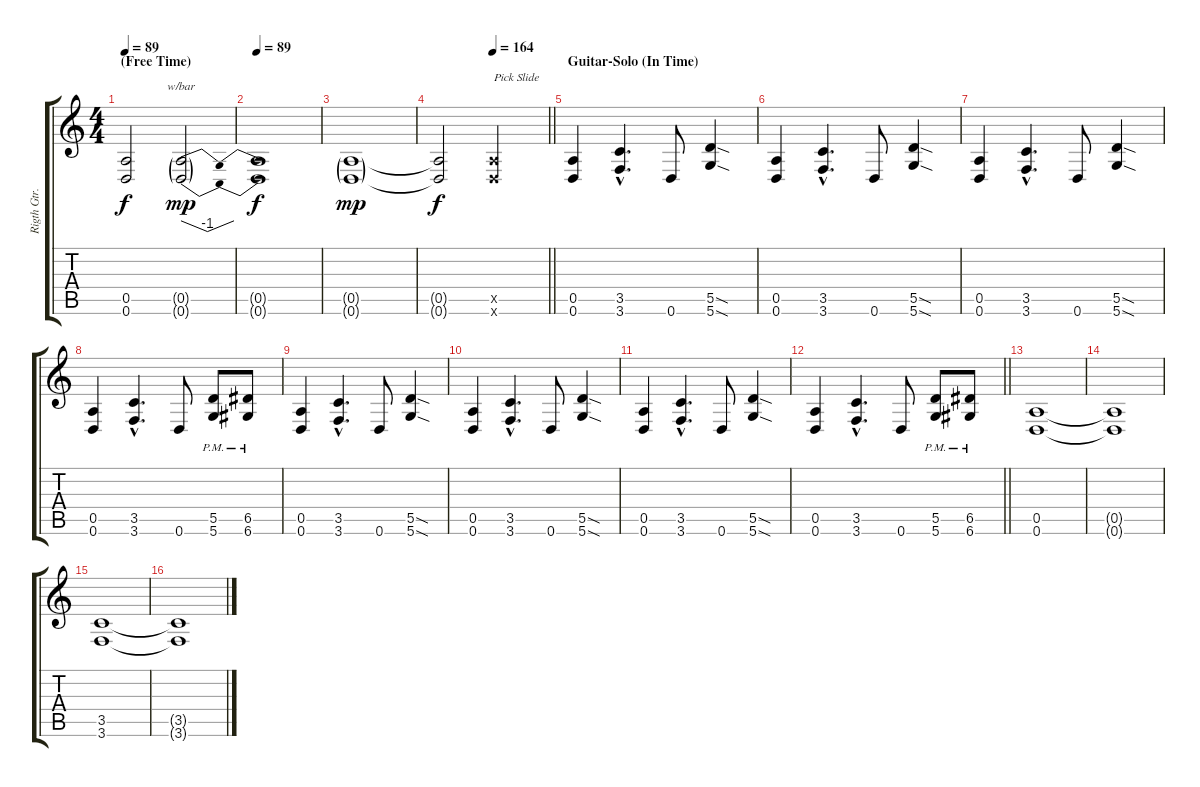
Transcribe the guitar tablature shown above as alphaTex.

\track ("Rigth Gtr. Teemu" "Rigth Gtr.") {instrument distortionguitar}
\staff {score tabs}
\tuning (E4 B3 G3 D3 A2 D2) {hide}
\ts (4 4)
\section ("" "(Free Time)")
\tempo 89
\clef g2
\ks c
(0.5 0.6).2{dy f} (0.5{g} 0.6{g}).2{tbe (dip default 0 0 23 -4 55 -4 60 0) dy mp} |
\tempo 89
(0.5{t} 0.6{t}).1{dy f} |
(0.5{g} 0.6{g}).1{dy mp} |
\tempo (164 0.5)
\barLineRight lightlight
(0.5{t} 0.6{t}).2{dy f} (0.5{x} 0.6{x}).2{txt "Pick Slide"} |
\section ("" "Guitar-Solo (In Time)")
(0.5 0.6).4 (3.5{hac} 3.6{hac}).4{d} 0.6.8 (5.5{sod} 5.6{sod}).4 |
(0.5 0.6).4 (3.5{hac} 3.6{hac}).4{d} 0.6.8 (5.5{sod} 5.6{sod}).4 |
(0.5 0.6).4 (3.5{hac} 3.6{hac}).4{d} 0.6.8 (5.5{sod} 5.6{sod}).4 |
(0.5 0.6).4 (3.5{hac} 3.6{hac}).4{d} 0.6.8 (5.5{pm} 5.6{pm}).8 (6.5{pm} 6.6{pm}).8 |
(0.5 0.6).4 (3.5{hac} 3.6{hac}).4{d} 0.6.8 (5.5{sod} 5.6{sod}).4 |
(0.5 0.6).4 (3.5{hac} 3.6{hac}).4{d} 0.6.8 (5.5{sod} 5.6{sod}).4 |
(0.5 0.6).4 (3.5{hac} 3.6{hac}).4{d} 0.6.8 (5.5{sod} 5.6{sod}).4 |
\barLineRight lightlight
(0.5 0.6).4 (3.5{hac} 3.6{hac}).4{d} 0.6.8 (5.5{pm} 5.6{pm}).8 (6.5{pm} 6.6{pm}).8 |
(0.5 0.6).1 |
(0.5{t} 0.6{t}).1 |
(3.5 3.6).1 |
(3.5{t} 3.6{t}).1
